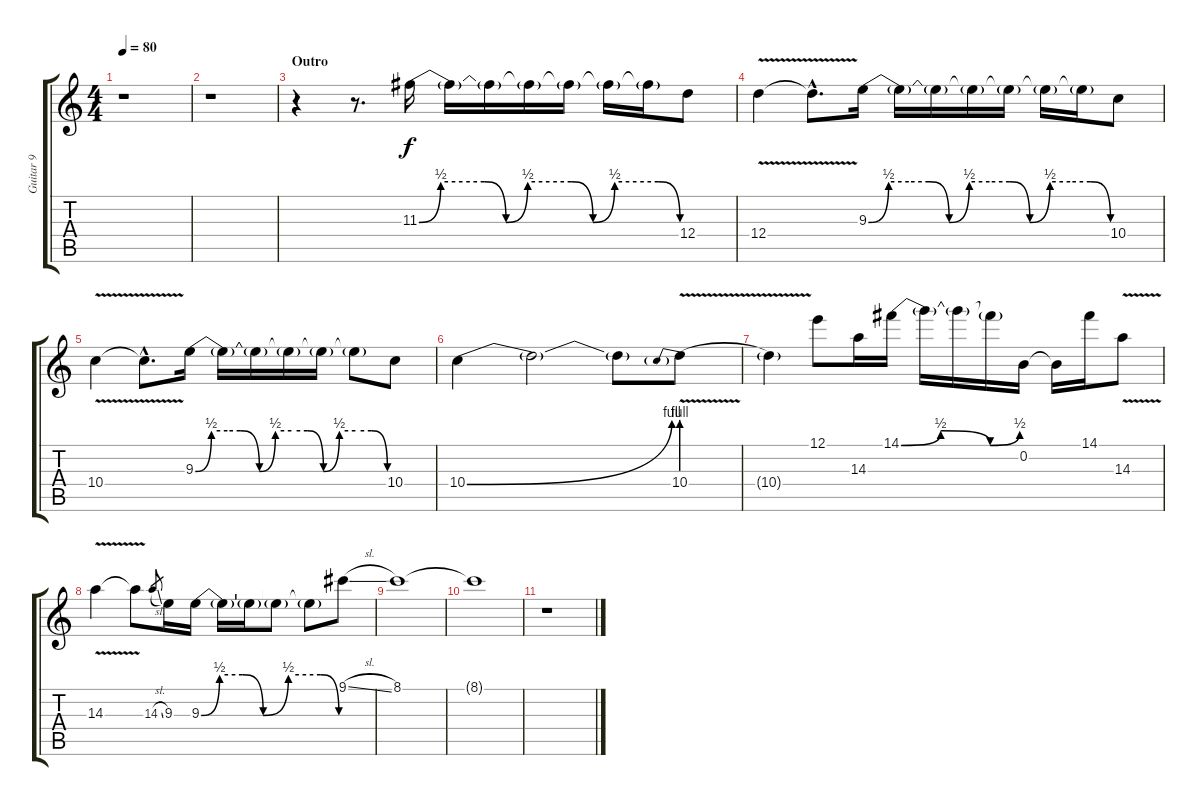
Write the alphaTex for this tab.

\track ("Guitar 9" "Guitar 9") {instrument distortionguitar}
\staff {score tabs}
\tuning (E4 B3 G3 D3 A2 D2) {hide}
\ts (4 4)
\tempo 80
\clef g2
\ks c
r.1{dy f} |
r.1 |
\section ("" "Outro")
r.4 r.8{d} 11.3{be (custom 0 0 5 2 10 2 15 2 20 0 25 2 30 2 35 2 40 0 45 2 50 2 55 2 60 0)}.16 11.3{t}.16 11.3{t}.16 11.3{t}.16 11.3{t}.16 11.3{t}.16 11.3{t}.16 12.4.8 |
12.4{v}.4 12.4{hac t}.8{d} 9.3{be (custom 0 0 5 2 10 2 15 2 20 0 25 2 30 2 35 2 40 0 45 2 50 2 55 2 60 0)}.16 9.3{t}.16 9.3{t}.16 9.3{t}.16 9.3{t}.16 9.3{t}.16 9.3{t}.16 10.4.8 |
10.4{v}.4 10.4{hac t}.8{d} 9.3{be (custom 0 0 5 2 10 2 14 2 20 0 25 2 30 2 35 2 40 0 45 2 50 2 55 2 60 0)}.16 9.3{t}.16 9.3{t}.16 9.3{t}.16 9.3{t}.16 9.3{t}.8 10.4.8 |
10.4{be (bend 0 0 60 4)}.4 10.4{t}.2 10.4{t}.8 10.4{be (prebend 0 4 60 4) v}.8 |
10.4{t}.4 12.1.8 14.3.16 14.1{be (custom 0 0 20 2 45 0 60 2)}.16 14.1{t}.16 14.1{t}.16 14.1{t}.16 0.2.16 0.2{t}.16 14.1.16 14.3{v}.8 |
14.3{v}.4 14.3{t}.8 14.3{sl}.8{gr} 9.3.16 9.3{be (custom 0 0 8 2 18 2 27 0 38 2 52 2 60 0)}.16 9.3{t}.16 9.3{t}.16 9.3{t}.8 9.3{t}.8 9.1{sl}.8 |
8.1.1 |
8.1{t}.1{volume 0} |
r.1
